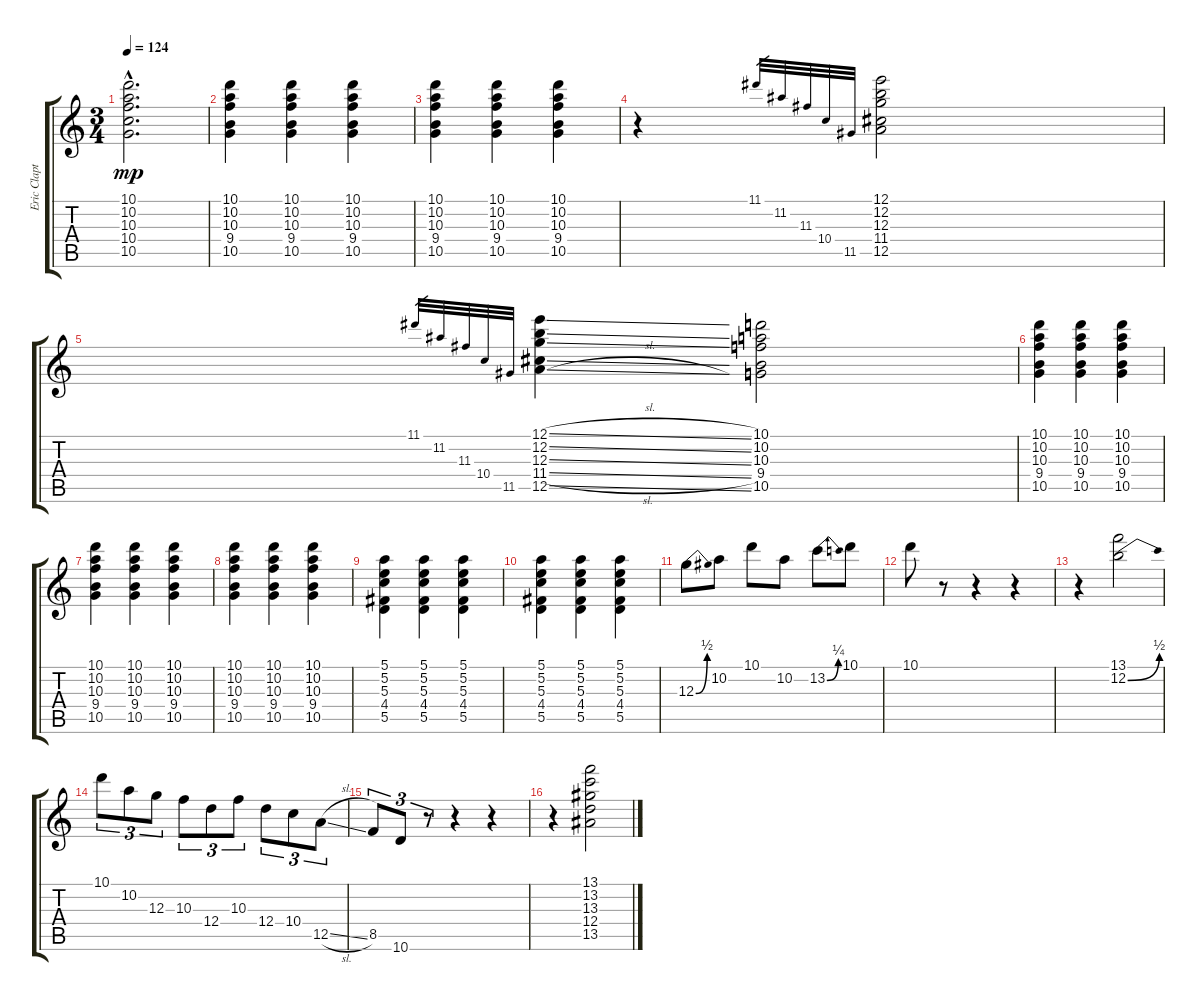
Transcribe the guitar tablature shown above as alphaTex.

\track ("Eric Clapton Guitar I" "Eric Clapt") {instrument overdrivenguitar}
\staff {score tabs}
\tuning (E4 B3 G3 D3 A2 E2) {hide}
\ts (3 4)
\tempo 124
\clef g2
\ks c
(10.1{hac} 10.2{hac} 10.3{hac} 10.4{hac} 10.5{hac}).2{d dy mp} |
(10.1 10.2 10.3 9.4 10.5).4 (10.1 10.2 10.3 9.4 10.5).4 (10.1 10.2 10.3 9.4 10.5).4 |
(10.1 10.2 10.3 9.4 10.5).4 (10.1 10.2 10.3 9.4 10.5).4 (10.1 10.2 10.3 9.4 10.5).4 |
r.4 11.1.32{gr} 11.2.32{gr} 11.3.32{gr} 10.4.32{gr} 11.5.32{gr} (12.1 12.2 12.3 11.4 12.5).2 |
11.1.32{gr} 11.2.32{gr} 11.3.32{gr} 10.4.32{gr} 11.5.32{gr} (12.1{sl} 12.2{sl} 12.3{sl} 11.4{sl} 12.5{sl}).4 (10.1 10.2 10.3 9.4 10.5).2 |
(10.1 10.2 10.3 9.4 10.5).4 (10.1 10.2 10.3 9.4 10.5).4 (10.1 10.2 10.3 9.4 10.5).4 |
(10.1 10.2 10.3 9.4 10.5).4 (10.1 10.2 10.3 9.4 10.5).4 (10.1 10.2 10.3 9.4 10.5).4 |
(10.1 10.2 10.3 9.4 10.5).4 (10.1 10.2 10.3 9.4 10.5).4 (10.1 10.2 10.3 9.4 10.5).4 |
(5.1 5.2 5.3 4.4 5.5).4 (5.1 5.2 5.3 4.4 5.5).4 (5.1 5.2 5.3 4.4 5.5).4 |
(5.1 5.2 5.3 4.4 5.5).4 (5.1 5.2 5.3 4.4 5.5).4 (5.1 5.2 5.3 4.4 5.5).4 |
12.3{be (bend 0 0 60 2)}.8 10.2.8 10.1.8 10.2.8 13.2{be (bend 0 0 60 1)}.8 10.1.8 |
10.1.8 r.8 r.4 r.4 |
r.4 (13.1 12.2{be (bend 0 0 60 2)}).2 |
10.1.8{tu (3 2)} 10.2.8{tu (3 2)} 12.3.8{tu (3 2)} 10.3.8{tu (3 2)} 12.4.8{tu (3 2)} 10.3.8{tu (3 2)} 12.4.8{tu (3 2)} 10.4.8{tu (3 2)} 12.5{sl}.8{tu (3 2)} |
8.5.8{tu (3 2)} 10.6.8{tu (3 2)} r.8{tu (3 2)} r.4 r.4 |
r.4 (13.1 13.2 13.3 12.4 13.5).2
